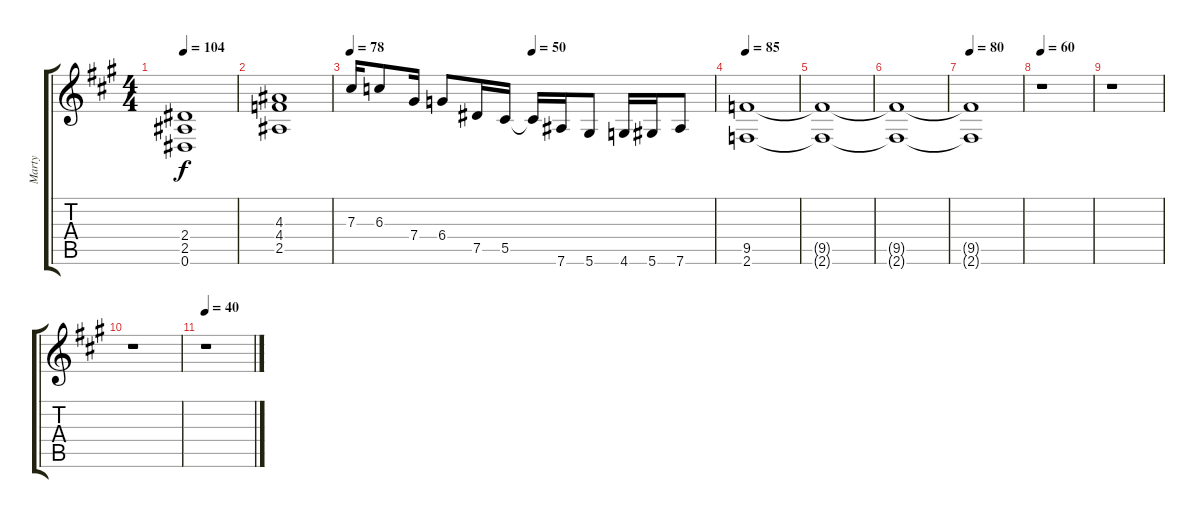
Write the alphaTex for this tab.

\track ("Marty" "Marty") {instrument overdrivenguitar}
\staff {score tabs}
\tuning (Eb4 Bb3 Gb3 Db3 Ab2 Eb2) {hide}
\ts (4 4)
\tempo 104
\clef g2
\ks a
(2.4 2.5 0.6).1{dy f} |
(4.3 4.4 2.5).1 |
\tempo 78
\tempo (50 0.5)
7.3.16{balance 16} 6.3.8 7.4.16 6.4.8 7.5.16 5.5.16 5.5{t}.16 7.6.16 5.6.8 4.6.16 5.6.16 7.6.8 |
\tempo 85
(9.5 2.6).1 |
(9.5{t} 2.6{t}).1 |
(9.5{t} 2.6{t}).1 |
\tempo 80
(9.5{t} 2.6{t}).1 |
\tempo 60
r.1 |
r.1 |
r.1 |
\tempo 40
r.1
